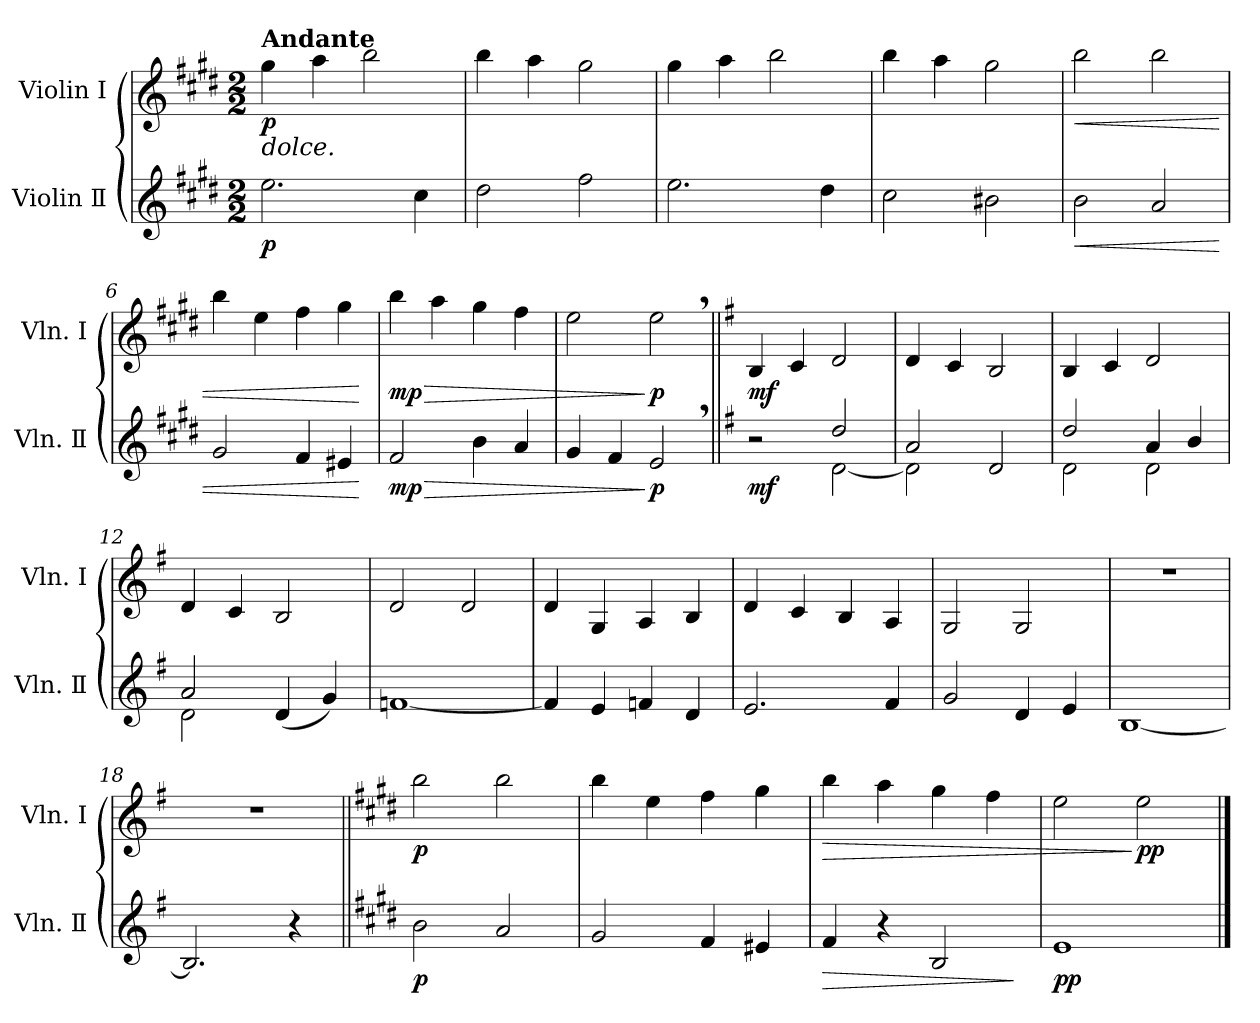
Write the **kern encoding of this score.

**kern	**dynam	**kern	**dynam
*part2	*part2	*part1	*part1
*staff2	*staff2	*staff1	*staff1
*I"Violin Ⅱ	*	*I"Violin Ⅰ	*
*I'Vln. Ⅱ	*	*I'Vln. Ⅰ	*
*clefG2	*	*clefG2	*
*k[f#c#g#d#]	*	*k[f#c#g#d#]	*
*M2/2	*	*M2/2	*
*MM104	*	*MM104	*
=1	=1	=1	=1
!	!	!LO:TX:a:B:t=Andante	!
!	!	!LO:TX:b:i:t=dolce.	!
!	!LO:DY:b	!	!LO:DY:b
2.ee\	p	4gg#\	p
.	.	4aa\	.
.	.	2bb\	.
4cc#\	.	.	.
=2	=2	=2	=2
2dd#\	.	4bb\	.
.	.	4aa\	.
2ff#\	.	2gg#\	.
=3	=3	=3	=3
2.ee\	.	4gg#\	.
.	.	4aa\	.
.	.	2bb\	.
4dd#\	.	.	.
=4	=4	=4	=4
2cc#\	.	4bb\	.
.	.	4aa\	.
2b#X\	.	2gg#\	.
!!LO:LB:g=z
=5	=5	=5	=5
!	!LO:HP:b	!	!LO:HP:b
2b\	<	2bb\	<
2a/	.	2bb\	.
=6	=6	=6	=6
2g#/	.	4bb\	.
.	.	4ee\	.
4f#/	.	4ff#\	.
4e#X/	.	4gg#\	.
.	[	.	[
=7	=7	=7	=7
!	!LO:HP:b	!	!LO:HP:b
!	!LO:DY:n=1:b	!	!LO:DY:n=1:b
2f#/	> mp	4bb\	> mp
.	.	4aa\	.
4b\	.	4gg#\	.
4a/	.	4ff#\	.
=8	=8	=8	=8
4g#/	.	2ee\	.
4f#/	.	.	.
!	!LO:DY:n=1:b	!	!LO:DY:n=1:b
2e,/	] p	2ee,\	] p
!!LO:LB:g=z
=9||	=9||	=9||	=9||
*k[f#]	*	*k[f#]	*
*^	*	*	*
!	!	!LO:DY:b	!	!LO:DY:b
2r	2ryy	mf	4B/	mf
.	.	.	4c/	.
2dd/	[2d\	.	2d/	.
=10	=10	=10	=10	=10
2a/	2d\]	.	4d/	.
.	.	.	4c/	.
2d/	2ryy	.	2B/	.
=11	=11	=11	=11	=11
2dd/	2d\	.	4B/	.
.	.	.	4c/	.
4a/	2d\	.	2d/	.
4b/	.	.	.	.
=12	=12	=12	=12	=12
2a/	2d\	.	4d/	.
.	.	.	4c/	.
(<4d/	2ryy	.	2B/	.
4g/)	.	.	.	.
*v	*v	*	*	*
!!LO:LB:g=z
=13	=13	=13	=13
[1fn	.	2d/	.
.	.	2d/	.
=14	=14	=14	=14
4f/]	.	4d/	.
4e/	.	4G/	.
4fn/	.	4A/	.
4d/	.	4B/	.
=15	=15	=15	=15
2.e/	.	4d/	.
.	.	4c/	.
.	.	4B/	.
4f#/	.	4A/	.
=16	=16	=16	=16
2g/	.	2G/	.
4d/	.	2G/	.
4e/	.	.	.
=17	=17	=17	=17
[1B	.	1r	.
=18	=18	=18	=18
2.B/]	.	1r	.
4r	.	.	.
!!LO:LB:g=z
=19||	=19||	=19||	=19||
*k[f#c#g#d#]	*	*k[f#c#g#d#]	*
!	!LO:DY:b	!	!LO:DY:b
2b\	p	2bb\	p
2a/	.	2bb\	.
=20	=20	=20	=20
2g#/	.	4bb\	.
.	.	4ee\	.
4f#/	.	4ff#\	.
4e#X/	.	4gg#\	.
=21	=21	=21	=21
!	!LO:HP:b	!	!LO:HP:b
4f#/	>	4bb\	>
4r	.	4aa\	.
2B/	.	4gg#\	.
.	.	4ff#\	.
.	]	.	.
=22	=22	=22	=22
!	!LO:DY:b	!	!
1e	pp	2ee\	.
!	!	!	!LO:DY:n=1:b
.	.	2ee\	] pp
==	==	==	==
*-	*-	*-	*-
